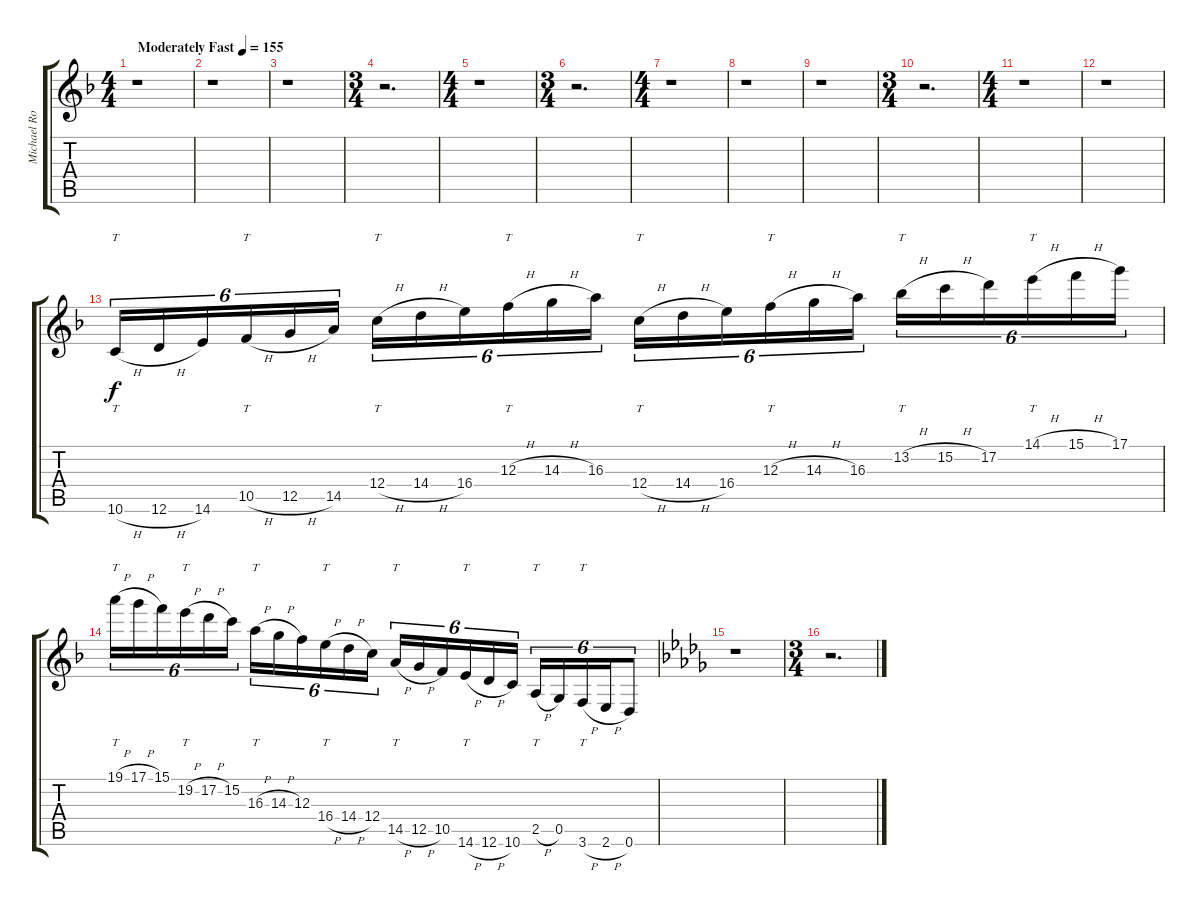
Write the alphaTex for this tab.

\track ("Michael Romeo Solo Gtr." "Michael Ro") {instrument distortionguitar}
\staff {score tabs}
\tuning (D4 A3 F3 C3 G2 D2) {hide}
\ts (4 4)
\tempo (155 "Moderately Fast")
\clef g2
\ks dminor
r.1{dy f instrument distortionguitar} |
r.1 |
r.1 |
\ts (3 4)
r.2{d} |
\ts (4 4)
r.1 |
\ts (3 4)
r.2{d} |
\ts (4 4)
r.1 |
r.1 |
r.1 |
\ts (3 4)
r.2{d} |
\ts (4 4)
r.1 |
r.1 |
10.6{h}.16{tt tu (6 4) volume 10} 12.6{h}.16{tu (6 4)} 14.6.16{tu (6 4)} 10.5{h}.16{tt tu (6 4)} 12.5{h}.16{tu (6 4)} 14.5.16{tu (6 4)} 12.4{h}.16{tt tu (6 4)} 14.4{h}.16{tu (6 4)} 16.4.16{tu (6 4)} 12.3{h}.16{tt tu (6 4)} 14.3{h}.16{tu (6 4)} 16.3.16{tu (6 4)} 12.4{h}.16{tt tu (6 4)} 14.4{h}.16{tu (6 4)} 16.4.16{tu (6 4)} 12.3{h}.16{tt tu (6 4)} 14.3{h}.16{tu (6 4)} 16.3.16{tu (6 4)} 13.2{h}.16{tt tu (6 4)} 15.2{h}.16{tu (6 4)} 17.2.16{tu (6 4)} 14.1{h}.16{tt tu (6 4)} 15.1{h}.16{tu (6 4)} 17.1.16{tu (6 4)} |
19.1{h}.16{tt tu (6 4)} 17.1{h}.16{tu (6 4)} 15.1.16{tu (6 4)} 19.2{h}.16{tt tu (6 4)} 17.2{h}.16{tu (6 4)} 15.2.16{tu (6 4)} 16.3{h}.16{tt tu (6 4)} 14.3{h}.16{tu (6 4)} 12.3.16{tu (6 4)} 16.4{h}.16{tt tu (6 4)} 14.4{h}.16{tu (6 4)} 12.4.16{tu (6 4)} 14.5{h}.16{tt tu (6 4)} 12.5{h}.16{tu (6 4)} 10.5.16{tu (6 4)} 14.6{h}.16{tt tu (6 4)} 12.6{h}.16{tu (6 4)} 10.6.16{tu (6 4)} 2.5{h}.16{tt tu (6 4)} 0.5.16{tu (6 4)} 3.6{h}.16{tt tu (6 4)} 2.6{h}.16{tu (6 4)} 0.6.8{tu (6 4)} |
\ks bbminor
r.1 |
\ts (3 4)
r.2{d}
